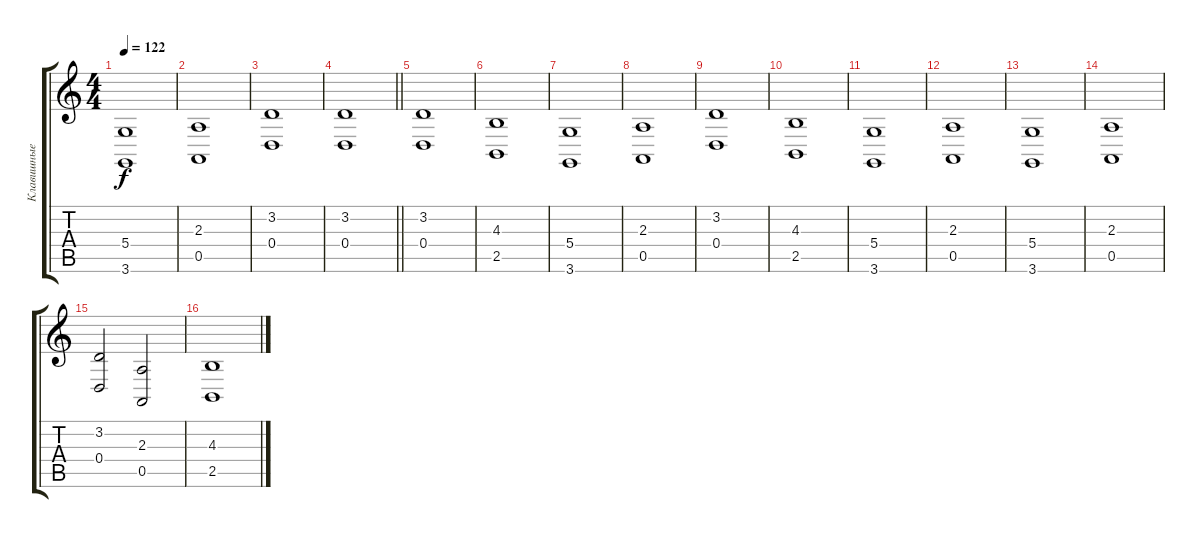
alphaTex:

\track ("Клавишные" "Клавишные") {instrument stringensemble1}
\staff {score tabs}
\tuning (E4 B3 G3 D3 A2 E2) {hide}
\ts (4 4)
\tempo 122
\clef g2
\ks c
(5.4 3.6).1{dy f} |
(2.3 0.5).1 |
(3.2 0.4).1 |
\barLineRight lightlight
(3.2 0.4).1 |
\section ("" "")
(3.2 0.4).1 |
(4.3 2.5).1 |
(5.4 3.6).1 |
(2.3 0.5).1 |
(3.2 0.4).1 |
(4.3 2.5).1 |
(5.4 3.6).1 |
(2.3 0.5).1 |
(5.4 3.6).1 |
(2.3 0.5).1 |
(3.2 0.4).2 (2.3 0.5).2 |
(4.3 2.5).1
